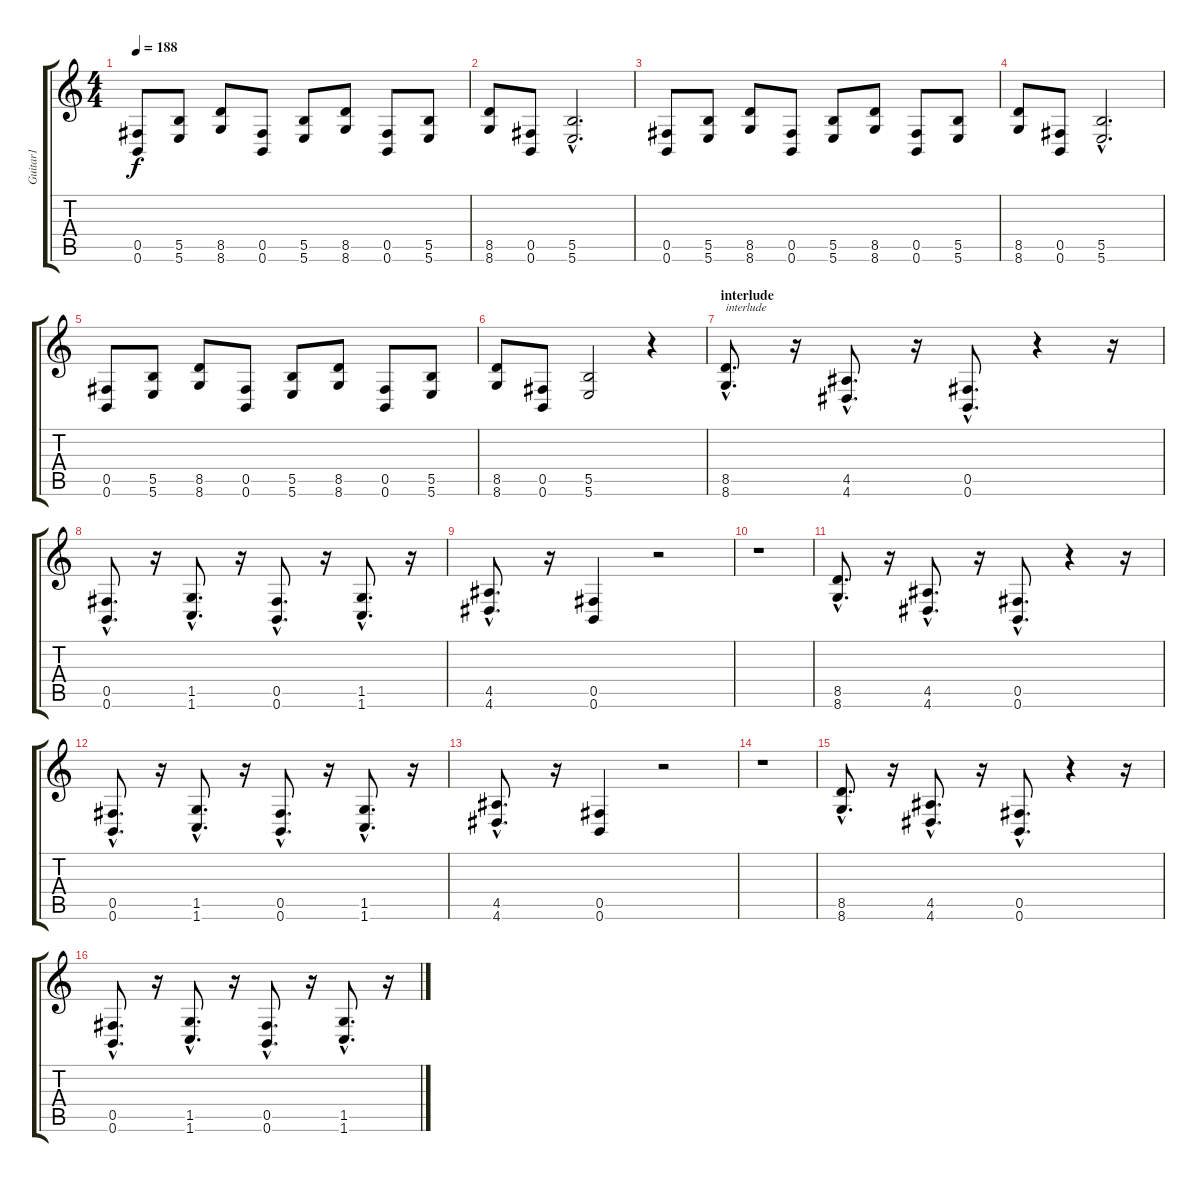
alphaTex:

\track ("Guitar1" "Guitar1") {instrument overdrivenguitar}
\staff {score tabs}
\tuning (Db4 Ab3 E3 B2 Gb2 B1) {hide}
\ts (4 4)
\tempo 188
\clef g2
\ks c
(0.5 0.6).8{dy f} (5.5 5.6).8 (8.5 8.6).8 (0.5 0.6).8 (5.5 5.6).8 (8.5 8.6).8 (0.5 0.6).8 (5.5 5.6).8 |
(8.5 8.6).8 (0.5 0.6).8 (5.5{hac} 5.6{hac}).2{d} |
(0.5 0.6).8 (5.5 5.6).8 (8.5 8.6).8 (0.5 0.6).8 (5.5 5.6).8 (8.5 8.6).8 (0.5 0.6).8 (5.5 5.6).8 |
(8.5 8.6).8 (0.5 0.6).8 (5.5{hac} 5.6{hac}).2{d} |
(0.5 0.6).8 (5.5 5.6).8 (8.5 8.6).8 (0.5 0.6).8 (5.5 5.6).8 (8.5 8.6).8 (0.5 0.6).8 (5.5 5.6).8 |
(8.5 8.6).8 (0.5 0.6).8 (5.5 5.6).2 r.4 |
\section ("" "interlude")
(8.5{hac} 8.6{hac}).8{d txt "interlude"} r.16 (4.5{hac} 4.6{hac}).8{d} r.16 (0.5{hac} 0.6{hac}).8{d} r.4 r.16 |
(0.5{hac} 0.6{hac}).8{d} r.16 (1.5{hac} 1.6{hac}).8{d} r.16 (0.5{hac} 0.6{hac}).8{d} r.16 (1.5{hac} 1.6{hac}).8{d} r.16 |
(4.5{hac} 4.6{hac}).8{d} r.16 (0.5 0.6).4 r.2 |
r.1 |
(8.5{hac} 8.6{hac}).8{d} r.16 (4.5{hac} 4.6{hac}).8{d} r.16 (0.5{hac} 0.6{hac}).8{d} r.4 r.16 |
(0.5{hac} 0.6{hac}).8{d} r.16 (1.5{hac} 1.6{hac}).8{d} r.16 (0.5{hac} 0.6{hac}).8{d} r.16 (1.5{hac} 1.6{hac}).8{d} r.16 |
(4.5{hac} 4.6{hac}).8{d} r.16 (0.5 0.6).4 r.2 |
r.1 |
(8.5{hac} 8.6{hac}).8{d} r.16 (4.5{hac} 4.6{hac}).8{d} r.16 (0.5{hac} 0.6{hac}).8{d} r.4 r.16 |
(0.5{hac} 0.6{hac}).8{d} r.16 (1.5{hac} 1.6{hac}).8{d} r.16 (0.5{hac} 0.6{hac}).8{d} r.16 (1.5{hac} 1.6{hac}).8{d} r.16
